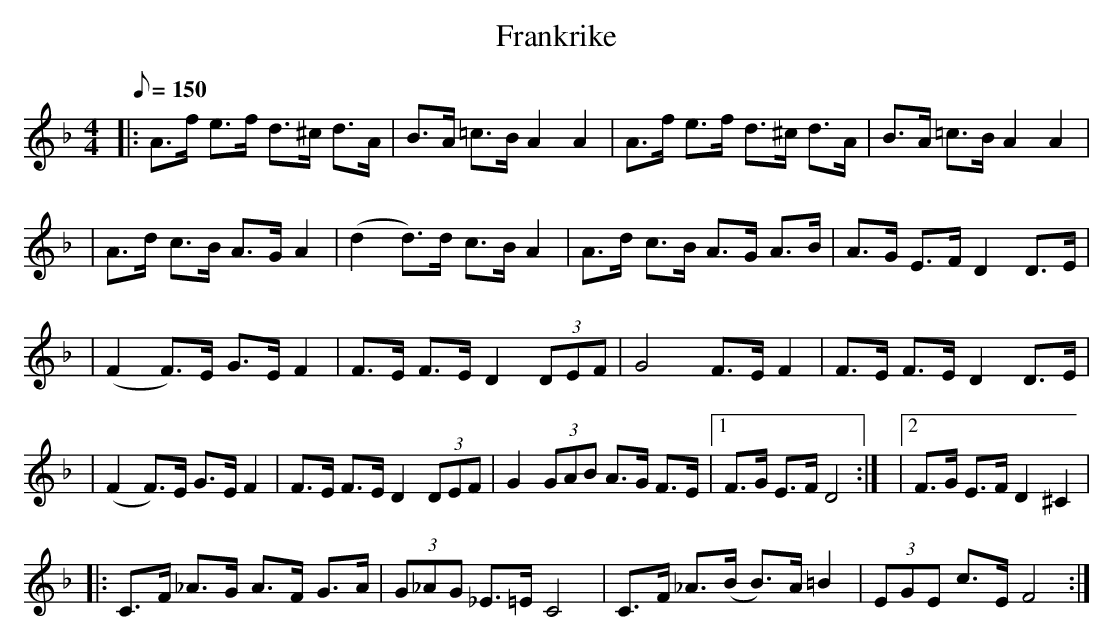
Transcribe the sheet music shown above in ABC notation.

X:1
T:Frankrike
M:4/4
L:1/8
Q:150
K:Dm
|: A>f e>f d>^c d>A | B>A =c>B A2 A2 |  A>f e>f d>^c d>A | B>A =c>B A2 A2 |
| A>d c>B A>G A2 | (d2 d)>d c>B A2 |  A>d c>B A>G A>B | A>G E>F D2 D>E |
| (F2 F)>E G>E F2 | F>E F>E D2 (3DEF | G4 F>E F2 | F>E F>E D2 D>E |
| (F2 F)>E G>E F2 | F>E F>E D2 (3DEF | G2 (3GAB A>G F>E |1 F>G E>F D4 :| |2 F>G E>F D2 ^C2 |
|: C>F _A>G A>F G>A | (3G_AG _E>=E C4 | C>F _A>(B B)>A =B2 | (3EGE c>E F4 :|
